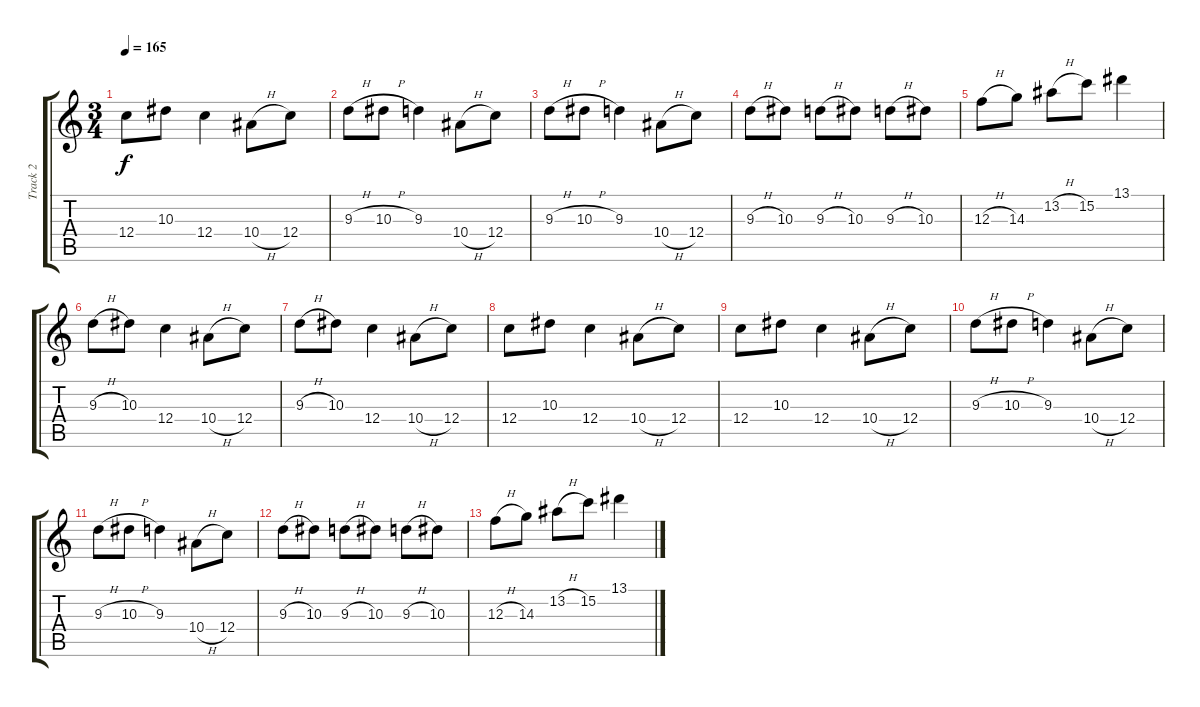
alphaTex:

\track ("Track 2" "Track 2") {instrument distortionguitar}
\staff {score tabs}
\tuning (D4 A3 F3 C3 G2 C2) {hide}
\ts (3 4)
\tempo 165
\clef g2
\ks c
12.4.8{dy f} 10.3.8 12.4.4 10.4{h}.8 12.4.8 |
9.3{h}.8 10.3{h}.8 9.3.4 10.4{h}.8 12.4.8 |
9.3{h}.8 10.3{h}.8 9.3.4 10.4{h}.8 12.4.8 |
9.3{h}.8 10.3.8 9.3{h}.8 10.3.8 9.3{h}.8 10.3.8 |
12.3{h}.8 14.3.8 13.2{h}.8 15.2.8 13.1.4 |
9.3{h}.8{volume 6} 10.3.8 12.4.4 10.4{h}.8 12.4.8 |
9.3{h}.8 10.3.8 12.4.4 10.4{h}.8 12.4.8 |
12.4.8{volume 4} 10.3.8 12.4.4 10.4{h}.8 12.4.8 |
12.4.8 10.3.8 12.4.4 10.4{h}.8 12.4.8 |
9.3{h}.8 10.3{h}.8 9.3.4 10.4{h}.8 12.4.8 |
9.3{h}.8 10.3{h}.8 9.3.4 10.4{h}.8 12.4.8 |
9.3{h}.8 10.3.8 9.3{h}.8 10.3.8 9.3{h}.8 10.3.8 |
12.3{h}.8 14.3.8 13.2{h}.8 15.2.8 13.1.4
